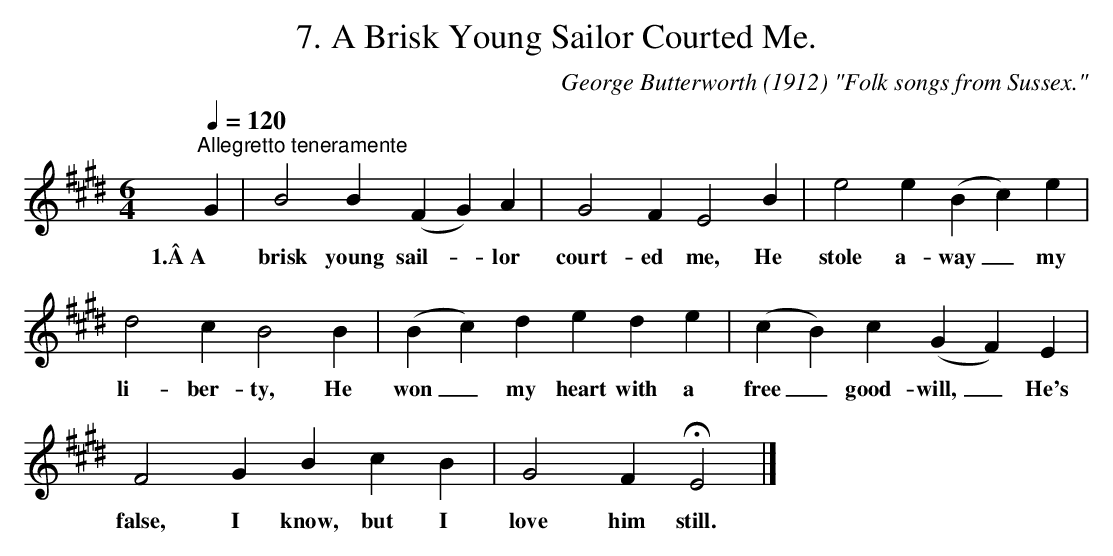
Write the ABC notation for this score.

X:1
T:7. A Brisk Young Sailor Courted Me.
C:George Butterworth (1912) "Folk songs from Sussex."
L:1/4
Q:1/4=120
M:6/4
K:E
V:1
"^Allegretto teneramente" G | B2 B (F G) A | G2 F E2 B | e2 e (B c) e |$ d2 c B2 B | %5
w: 1.Â A|brisk young sail- * lor|court- ed me, He|stole a- way _ my|li- ber- ty, He|
 (B c) d e d e | (c B) c (G F) E |$ F2 G B c B | G2 F !fermata!E2 |] %9
w: won _ my heart with a|free _ good- will, _ He's|false, I know, but I|love him still.|
